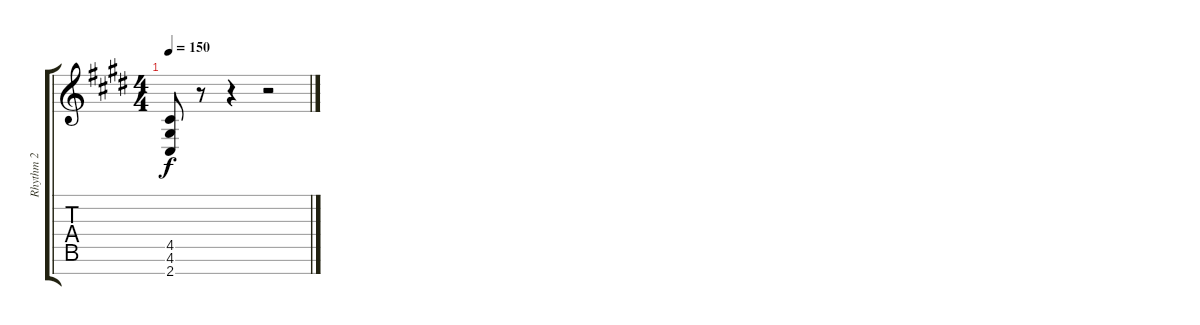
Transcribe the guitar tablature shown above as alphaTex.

\track ("Rhythm 2" "Rhythm 2") {instrument distortionguitar}
\staff {score tabs}
\tuning (E4 B3 G3 D3 A2 E2 B1) {hide}
\ts (4 4)
\tempo 150
\clef g2
\ks c#minor
(4.5 4.6 2.7).8{dy f} r.8 r.4 r.2
